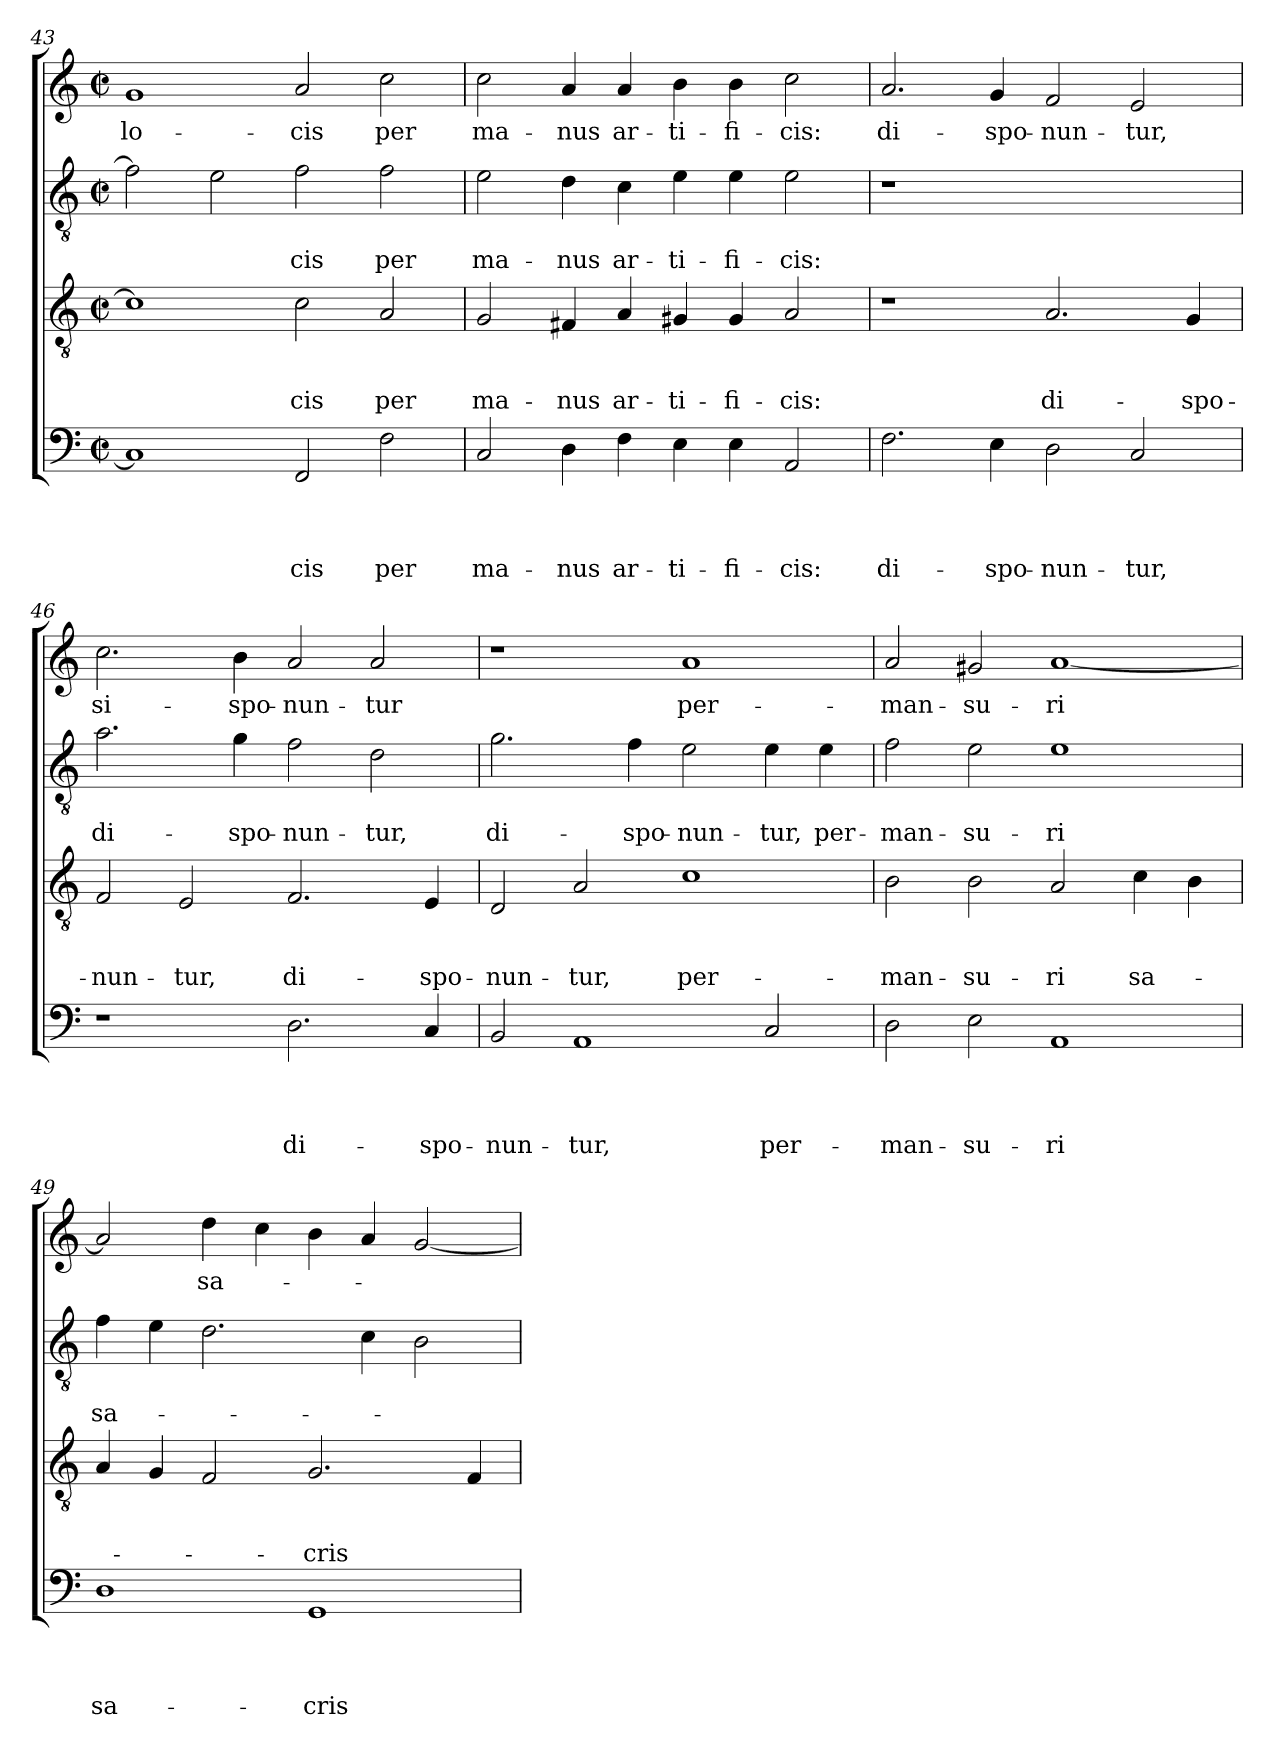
**kern	**text	**text	**text	**text	**kern	**text	**text	**text	**kern	**text	**text	**kern	**text
*part4	*part4	*part4	*part4	*part4	*part3	*part3	*part3	*part3	*part2	*part2	*part2	*part1	*part1
*staff4	*staff4	*staff4	*staff4	*staff4	*staff3	*staff3	*staff3	*staff3	*staff2	*staff2	*staff2	*staff1	*staff1
!!LO:LB:g=z
*clefF4	*	*	*	*	*clefGv2	*	*	*	*clefGv2	*	*	*clefG2	*
*k[]	*	*	*	*	*k[]	*	*	*	*k[]	*	*	*k[]	*
*C:	*	*	*	*	*C:	*	*	*	*C:	*	*	*C:	*
*M2/2	*	*	*	*	*M2/2	*	*	*	*M2/2	*	*	*M2/2	*
*met(c|)	*	*	*	*	*met(c|)	*	*	*	*met(c|)	*	*	*met(c|)	*
=43	=43	=43	=43	=43	=43	=43	=43	=43	=43	=43	=43	=43	=43
!	!	!	!	!	!	!	!	!	!	!	!	!	!LO:LY:b
1C]	.	.	.	.	1c]	.	.	.	2f\]	.	.	1g	lo-
.	.	.	.	.	.	.	.	.	2e\	.	.	.	.
!	!	!	!	!LO:LY:b	!	!	!	!LO:LY:b	!	!	!LO:LY:b	!	!LO:LY:b
2FF/	.	.	.	-cis	2c\	.	.	-cis	2f\	.	-cis	2a/	-cis
!	!	!	!	!LO:LY:b	!	!	!	!LO:LY:b	!	!	!LO:LY:b	!	!LO:LY:b
2F\	.	.	.	per	2A/	.	.	per	2f\	.	per	2cc\	per
=44	=44	=44	=44	=44	=44	=44	=44	=44	=44	=44	=44	=44	=44
!	!	!	!	!LO:LY:b	!	!	!	!LO:LY:b	!	!	!LO:LY:b	!	!LO:LY:b
2C/	.	.	.	ma-	2G/	.	.	ma-	2e\	.	ma-	2cc\	ma-
!	!	!	!	!LO:LY:b	!	!	!	!LO:LY:b	!	!	!LO:LY:b	!	!LO:LY:b
4D\	.	.	.	-nus	4F#X/	.	.	-nus	4d\	.	-nus	4a/	-nus
!	!	!	!	!LO:LY:b	!	!	!	!LO:LY:b	!	!	!LO:LY:b	!	!LO:LY:b
4F\	.	.	.	ar-	4A/	.	.	ar-	4c\	.	ar-	4a/	ar-
!	!	!	!	!LO:LY:b	!	!	!	!LO:LY:b	!	!	!LO:LY:b	!	!LO:LY:b
4E\	.	.	.	-ti-	4G#X/	.	.	-ti-	4e\	.	-ti-	4b\	-ti-
!	!	!	!	!LO:LY:b	!	!	!	!LO:LY:b	!	!	!LO:LY:b	!	!LO:LY:b
4E\	.	.	.	-fi-	4G#/	.	.	-fi-	4e\	.	-fi-	4b\	-fi-
!	!	!	!	!LO:LY:b	!	!	!	!LO:LY:b	!	!	!LO:LY:b	!	!LO:LY:b
2AA/	.	.	.	-cis:	2A/	.	.	-cis:	2e\	.	-cis:	2cc\	-cis:
=45	=45	=45	=45	=45	=45	=45	=45	=45	=45	=45	=45	=45	=45
!	!	!	!	!LO:LY:b	!	!	!	!	!	!	!	!	!LO:LY:b
2.F\	.	.	.	di-	1r	.	.	.	1r	.	.	2.a/	di-
!	!	!	!	!LO:LY:b	!	!	!	!	!	!	!	!	!LO:LY:b
4E\	.	.	.	-spo-	.	.	.	.	.	.	.	4g/	-spo-
!	!	!	!	!LO:LY:b	!	!	!	!LO:LY:b	!	!	!	!	!LO:LY:b
2D\	.	.	.	-nun-	2.A/	.	.	di-	1ryy	.	.	2f/	-nun-
!	!	!	!	!LO:LY:b	!	!	!	!	!	!	!	!	!LO:LY:b
2C/	.	.	.	-tur,	.	.	.	.	.	.	.	2e/	-tur,
!	!	!	!	!	!	!	!	!LO:LY:b	!	!	!	!	!
.	.	.	.	.	4G/	.	.	-spo-	.	.	.	.	.
=46	=46	=46	=46	=46	=46	=46	=46	=46	=46	=46	=46	=46	=46
!	!	!	!	!	!	!	!	!LO:LY:b	!	!	!LO:LY:b	!	!LO:LY:b
1r	.	.	.	.	2F/	.	.	-nun-	2.a\	.	di-	2.cc\	si-
!	!	!	!	!	!	!	!	!LO:LY:b	!	!	!	!	!
.	.	.	.	.	2E/	.	.	-tur,	.	.	.	.	.
!	!	!	!	!	!	!	!	!	!	!	!LO:LY:b	!	!LO:LY:b
.	.	.	.	.	.	.	.	.	4g\	.	-spo-	4b\	-spo-
!	!	!	!	!LO:LY:b	!	!	!	!LO:LY:b	!	!	!LO:LY:b	!	!LO:LY:b
2.D\	.	.	.	di-	2.F/	.	.	di-	2f\	.	-nun-	2a/	-nun-
!	!	!	!	!	!	!	!	!	!	!	!LO:LY:b	!	!LO:LY:b
.	.	.	.	.	.	.	.	.	2d\	.	-tur,	2a/	-tur
!	!	!	!	!LO:LY:b	!	!	!	!LO:LY:b	!	!	!	!	!
4C/	.	.	.	-spo-	4E/	.	.	-spo-	.	.	.	.	.
=47	=47	=47	=47	=47	=47	=47	=47	=47	=47	=47	=47	=47	=47
!	!	!	!	!LO:LY:b	!	!	!	!LO:LY:b	!	!	!LO:LY:b	!	!
2BB/	.	.	.	-nun-	2D/	.	.	-nun-	2.g\	.	di-	1r	.
!	!	!	!	!LO:LY:b	!	!	!	!LO:LY:b	!	!	!	!	!
1AA	.	.	.	-tur,	2A/	.	.	-tur,	.	.	.	.	.
!	!	!	!	!	!	!	!	!	!	!	!LO:LY:b	!	!
.	.	.	.	.	.	.	.	.	4f\	.	-spo-	.	.
!	!	!	!	!	!	!	!	!LO:LY:b	!	!	!LO:LY:b	!	!LO:LY:b
.	.	.	.	.	1c	.	.	per-	2e\	.	-nun-	1a	per-
!	!	!	!	!LO:LY:b	!	!	!	!	!	!	!LO:LY:b	!	!
2C/	.	.	.	per-	.	.	.	.	4e\	.	-tur,	.	.
!	!	!	!	!	!	!	!	!	!	!	!LO:LY:b	!	!
.	.	.	.	.	.	.	.	.	4e\	.	per-	.	.
!!LO:LB:g=z
=48	=48	=48	=48	=48	=48	=48	=48	=48	=48	=48	=48	=48	=48
!	!	!	!	!LO:LY:b	!	!	!	!LO:LY:b	!	!	!LO:LY:b	!	!LO:LY:b
2D\	.	.	.	-man-	2B\	.	.	-man-	2f\	.	-man-	2a/	-man-
!	!	!	!	!LO:LY:b	!	!	!	!LO:LY:b	!	!	!LO:LY:b	!	!LO:LY:b
2E\	.	.	.	-su-	2B\	.	.	-su-	2e\	.	-su-	2g#X/	-su-
!	!	!	!	!LO:LY:b	!	!	!	!LO:LY:b	!	!	!LO:LY:b	!	!LO:LY:b
1AA	.	.	.	-ri	2A/	.	.	-ri	1e	.	-ri	[1a	-ri
!	!	!	!	!	!	!	!	!LO:LY:b	!	!	!	!	!
.	.	.	.	.	4c\	.	.	sa-	.	.	.	.	.
.	.	.	.	.	4B\	.	.	.	.	.	.	.	.
=49	=49	=49	=49	=49	=49	=49	=49	=49	=49	=49	=49	=49	=49
!	!	!	!	!LO:LY:b	!	!	!	!	!	!	!LO:LY:b	!	!
1D	.	.	.	sa-	4A/	.	.	.	4f\	.	sa-	2a/]	.
.	.	.	.	.	4G/	.	.	.	4e\	.	.	.	.
!	!	!	!	!	!	!	!	!	!	!	!	!	!LO:LY:b
.	.	.	.	.	2F/	.	.	.	2.d\	.	.	4dd\	sa-
.	.	.	.	.	.	.	.	.	.	.	.	4cc\	.
!	!	!	!	!LO:LY:b	!	!	!	!LO:LY:b	!	!	!	!	!
1GG	.	.	.	-cris	2.G/	.	.	-cris	.	.	.	4b\	.
.	.	.	.	.	.	.	.	.	4c\	.	.	4a/	.
.	.	.	.	.	.	.	.	.	2B\	.	.	[2g/	.
.	.	.	.	.	4F/	.	.	.	.	.	.	.	.
=	=	=	=	=	=	=	=	=	=	=	=	=	=
*-	*-	*-	*-	*-	*-	*-	*-	*-	*-	*-	*-	*-	*-
